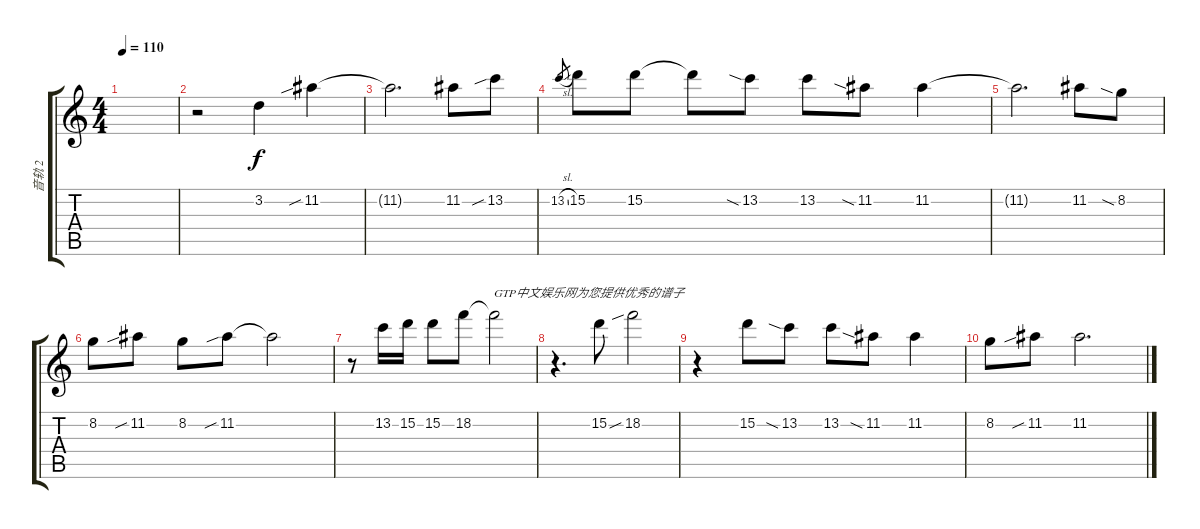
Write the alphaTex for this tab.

\track ("音轨 2" "音轨 2") {instrument electricguitarclean}
\staff {score tabs}
\tuning (E4 B3 G4 D4 A3 E3) {hide}
\ts (4 4)
\tempo 110
\clef g2
\ks c
|
r.2 3.2.4 11.2{sib}.4 |
11.2{t}.2{d} 11.2.8 13.2{sib}.8 |
13.2{sl}.8{gr} 15.2.8 15.2.8 15.2{t}.8 13.2{sia}.8 13.2.8 11.2{sia}.8 11.2.4 |
11.2{t}.2{d} 11.2.8 8.2{sia}.8 |
8.2.8 11.2{sib}.8 8.2.8 11.2{sib}.8 11.2{t}.2 |
r.8 13.2.16 15.2.16 15.2.8 18.2.8 18.2{t}.2{txt "GTP中文娱乐网为您提供优秀的谱子"} |
r.4{d} 15.2.8 18.2{sib}.2 |
r.4 15.2.8 13.2{sia}.8 13.2.8 11.2{sia}.8 11.2.4 |
8.2.8{txt " "} 11.2{sib}.8 11.2.2{d}
